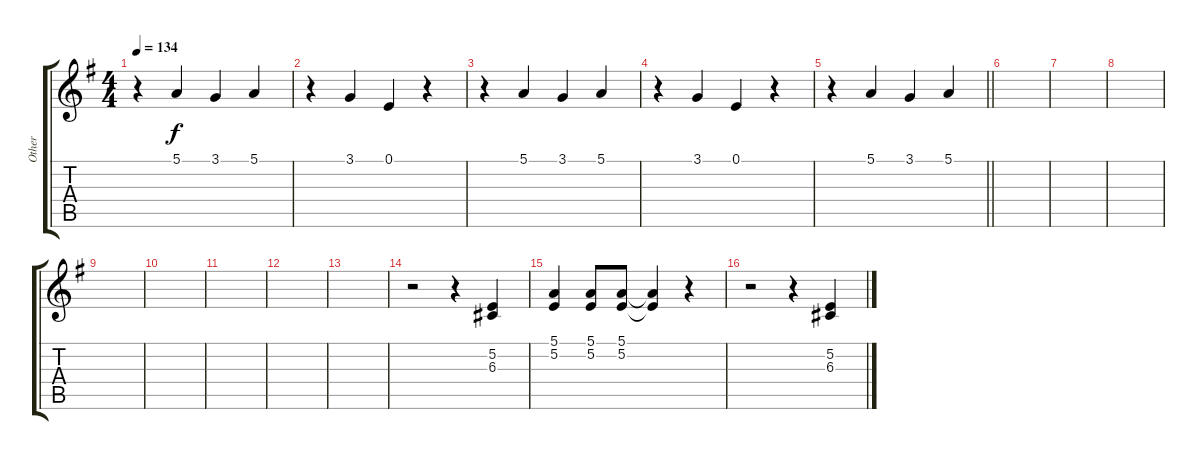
\track ("Other" "Other") {instrument lead1square}
\staff {score tabs}
\tuning (E4 B3 G3 D3 A2 E2) {hide}
\ts (4 4)
\tempo 134
\clef g2
\ks g
r.4{dy f} 5.1.4 3.1.4 5.1.4 |
r.4 3.1.4 0.1.4 r.4 |
r.4 5.1.4 3.1.4 5.1.4 |
r.4 3.1.4 0.1.4 r.4 |
\barLineRight lightlight
r.4 5.1.4 3.1.4 5.1.4 |
|
|
|
|
|
|
|
|
r.2 r.4 (5.2 6.3).4 |
(5.1 5.2).4 (5.1 5.2).8 (5.1 5.2).8 (5.1{t} 5.2{t}).4 r.4 |
r.2 r.4 (5.2 6.3).4
